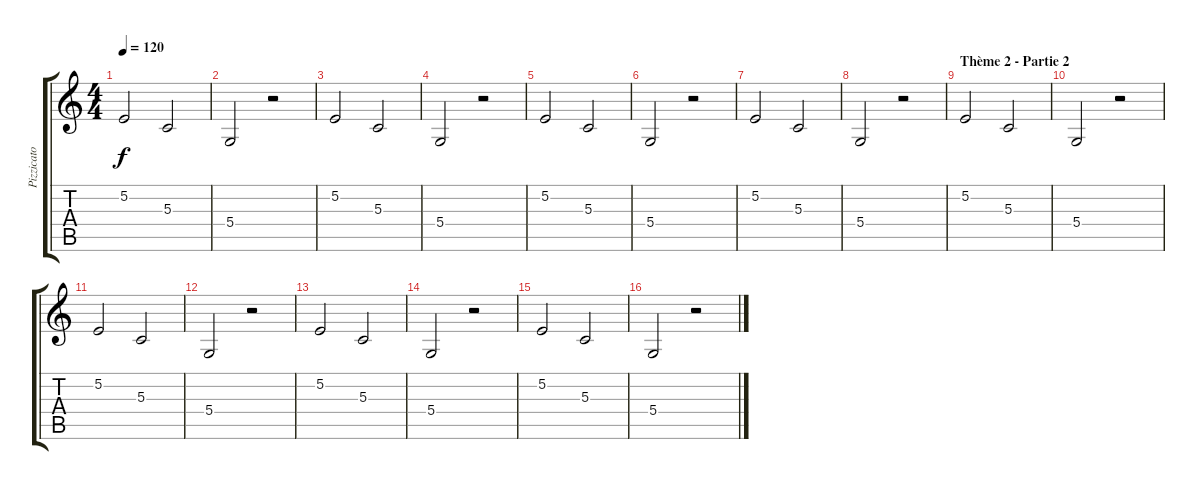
\track ("Pizzicato " "Pizzicato ") {instrument pizzicatostrings}
\staff {score tabs}
\tuning (E4 B3 G3 D3 A2 E2) {hide}
\ts (4 4)
\tempo 120
\clef g2
\ks c
5.2.2{dy f} 5.3.2 |
5.4.2 r.2 |
5.2.2 5.3.2 |
5.4.2 r.2 |
5.2.2 5.3.2 |
5.4.2 r.2 |
5.2.2 5.3.2 |
5.4.2 r.2 |
\section ("" "Thème 2 - Partie 2")
5.2.2 5.3.2 |
5.4.2 r.2 |
5.2.2 5.3.2 |
5.4.2 r.2 |
5.2.2 5.3.2 |
5.4.2 r.2 |
5.2.2 5.3.2 |
5.4.2 r.2
